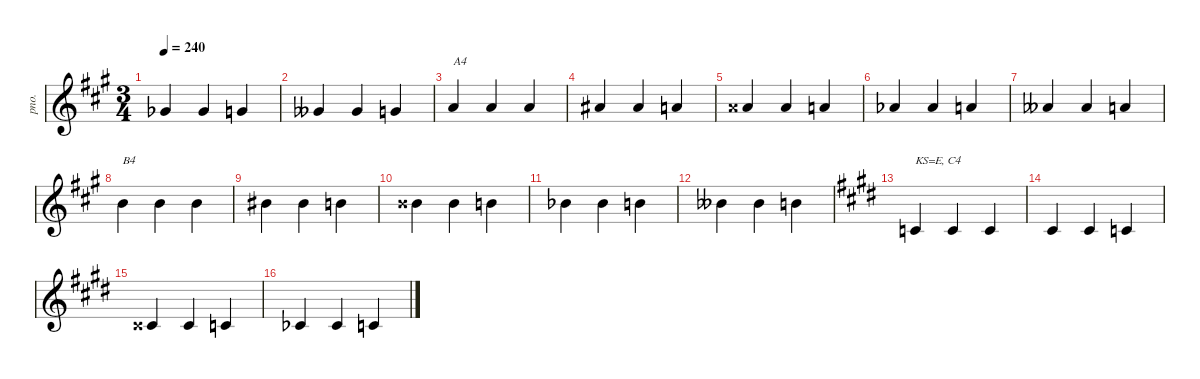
\defaultSystemsLayout 4
\hideDynamics
\bracketExtendMode nobrackets
\track ("Acoustic Piano" "pno.") {instrument acousticgrandpiano}
\staff {score}
\tuning (E4 B3 G3 D3 A2 E2)
\ts (3 4)
\tempo 240
\clef g2
\ks a
7.2{acc b}.4{dy mf beam Up} 7.2{acc b}.4{beam Up} 8.2{acc forcenatural}.4{beam Up} |
6.2{acc bb}.4{beam Up} 6.2{acc bb}.4{beam Up} 8.2{acc forcenatural}.4{beam Up} |
10.2{acc forcenatural}.4{txt "A4" beam Up} 10.2{acc forcenatural}.4{beam Up} 10.2{acc forcenatural}.4{beam Up} |
11.2{acc #}.4{beam Up} 11.2{acc #}.4{beam Up} 10.2{acc forcenatural}.4{beam Up} |
12.2{acc x}.4{beam Up} 12.2{acc x}.4{beam Up} 10.2{acc forcenatural}.4{beam Up} |
9.2{acc b}.4{beam Up} 9.2{acc b}.4{beam Up} 10.2{acc forcenatural}.4{beam Up} |
8.2{acc bb}.4{beam Up} 8.2{acc bb}.4{beam Up} 10.2{acc forcenatural}.4{beam Up} |
12.2{acc forcenatural}.4{txt "B4" beam Down} 12.2{acc forcenatural}.4{beam Down} 12.2{acc forcenatural}.4{beam Down} |
13.2{acc #}.4{beam Down} 13.2{acc #}.4{beam Down} 12.2{acc forcenatural}.4{beam Down} |
14.2{acc x}.4{beam Down} 14.2{acc x}.4{beam Down} 12.2{acc forcenatural}.4{beam Down} |
11.2{acc b}.4{beam Down} 11.2{acc b}.4{beam Down} 12.2{acc forcenatural}.4{beam Down} |
10.2{acc bb}.4{beam Down} 10.2{acc bb}.4{beam Down} 12.2{acc forcenatural}.4{beam Down} |
\ks e
1.2{acc forcenatural}.4{txt "KS=E, C4" beam Up} 1.2{acc forcenatural}.4{beam Up} 1.2{acc forcenatural}.4{beam Up} |
2.2{acc #}.4{beam Up} 2.2{acc #}.4{beam Up} 1.2{acc forcenatural}.4{beam Up} |
3.2{acc x}.4{beam Up} 3.2{acc x}.4{beam Up} 1.2{acc forcenatural}.4{beam Up} |
0.2{acc b}.4{beam Up} 0.2{acc b}.4{beam Up} 1.2{acc forcenatural}.4{beam Up}
